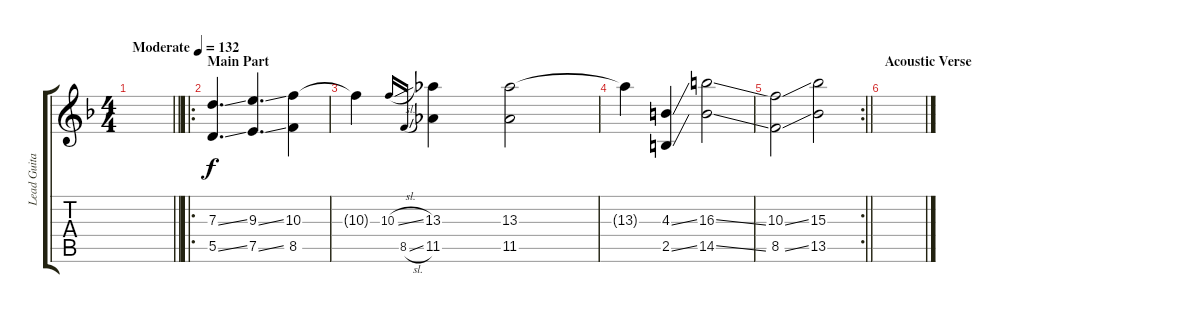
\track ("Lead Guitar" "Lead Guita") {instrument distortionguitar}
\staff {score tabs}
\tuning (E4 B3 G3 D3 A2 D2) {hide}
\ts (4 4)
\tempo (132 "Moderate")
\clef g2
\barLineRight lightlight
\ks dminor
|
\ro
\section ("" "Main Part")
(7.3{ss} 5.5{ss}).4{d} (9.3{ss} 7.5{ss}).4{d} (10.3 8.5).4 |
10.3{t}.4 10.3{sl}.16{gr onbeat} 8.5{sl}.16{gr onbeat} (13.3 11.5).4 (13.3 11.5).2 |
13.3{t}.4 (4.3{ss} 2.5{ss}).4 (16.3{ss} 14.5{ss}).2 |
\rc 2
\barLineRight lightlight
(10.3{ss} 8.5{ss}).2 (15.3 13.5).2 |
\section ("" "Acoustic Verse")
